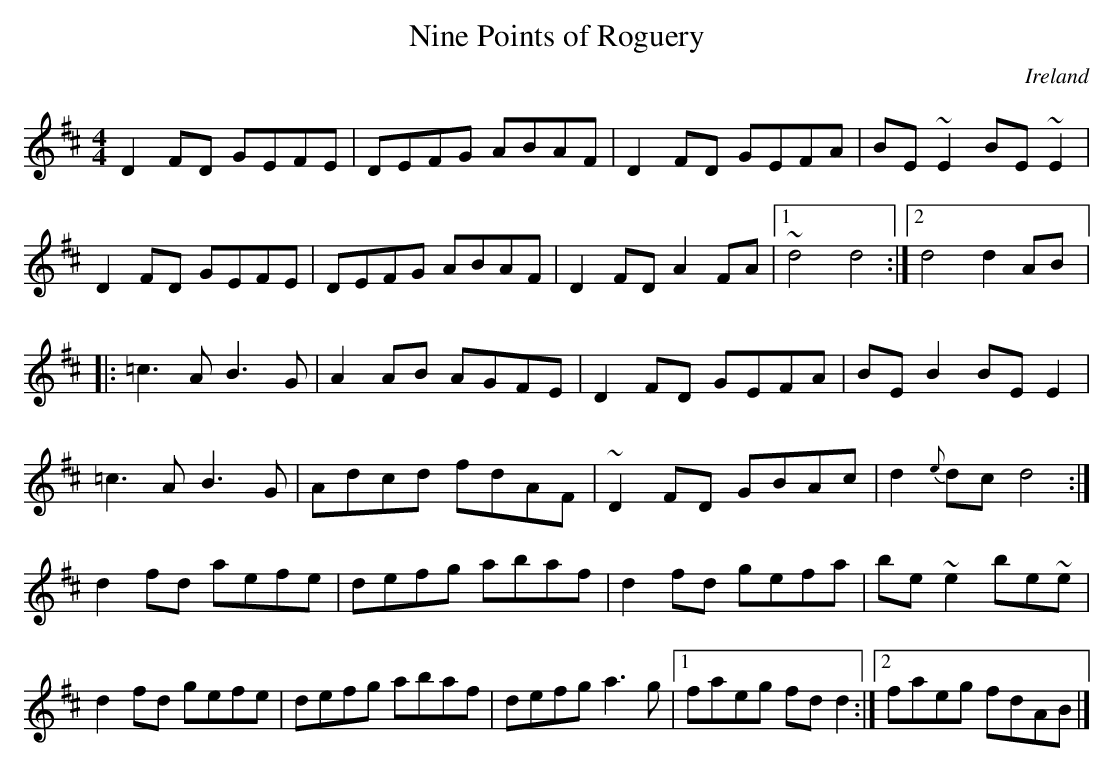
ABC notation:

X:1
T:Nine Points of Roguery
O:Ireland
M:4/4
K:D major
D2FD GEFE | DEFG ABAF | D2FD GEFA | BE~E2 BE~E2 |
D2FD GEFE | DEFG ABAF | D2FD A2FA |1 ~d4 d4 :|2 d4 d2AB |:
=c3A B3G | A2AB AGFE | D2FD GEFA | BEB2 BEE2 |
=c3A B3G | Adcd fdAF | ~D2 FD GBAc | d2{e}dc d4 :|
d2fd aefe | defg abaf | d2fd gefa | be~e2 be~e |
d2fd gefe | defg abaf | defg a3g |1 faeg fdd2 :|2 faeg fdAB |]
